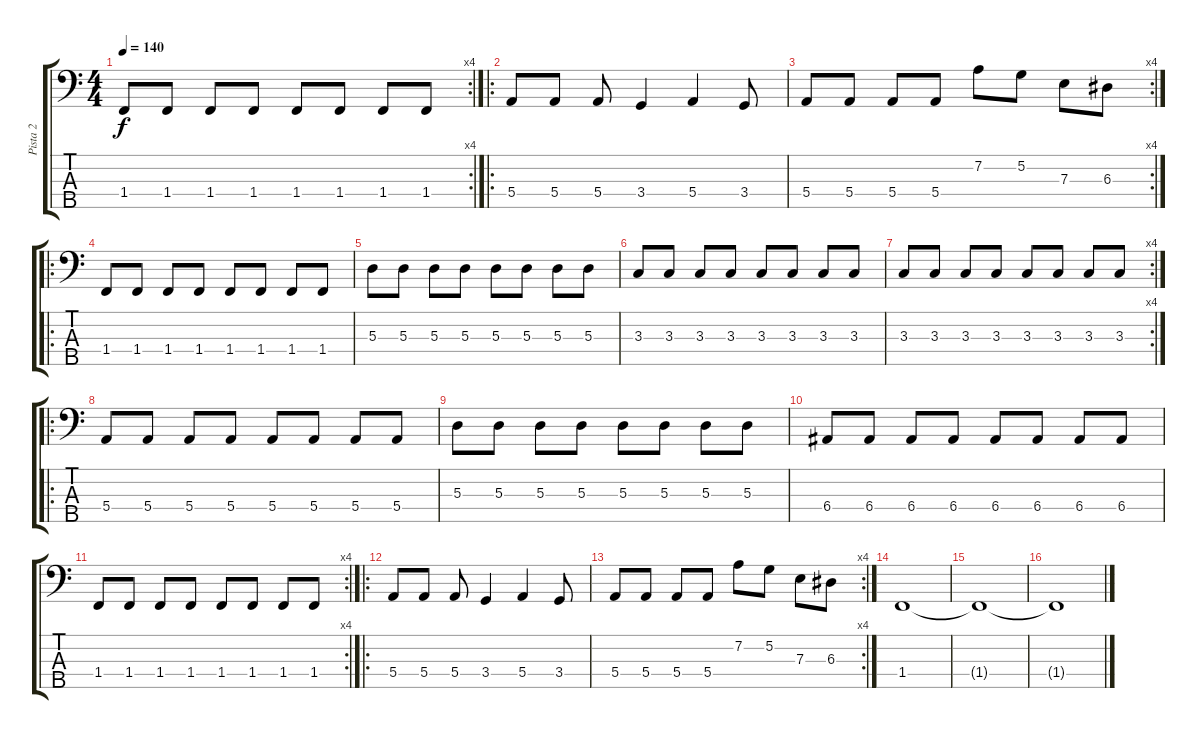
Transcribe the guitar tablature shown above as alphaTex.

\track ("Pista 2" "Pista 2") {instrument electricbassfinger}
\staff {score tabs}
\tuning (G2 D2 A1 E1 B0) {hide}
\rc 4
\ts (4 4)
\tempo 140
\clef f4
\ks c
1.4.8{dy f} 1.4.8 1.4.8 1.4.8 1.4.8 1.4.8 1.4.8 1.4.8 |
\ro
5.4.8 5.4.8 5.4.8 3.4.4 5.4.4 3.4.8 |
\rc 4
5.4.8 5.4.8 5.4.8 5.4.8 7.2.8 5.2.8 7.3.8 6.3.8 |
\ro
1.4.8 1.4.8 1.4.8 1.4.8 1.4.8 1.4.8 1.4.8 1.4.8 |
5.3.8 5.3.8 5.3.8 5.3.8 5.3.8 5.3.8 5.3.8 5.3.8 |
3.3.8 3.3.8 3.3.8 3.3.8 3.3.8 3.3.8 3.3.8 3.3.8 |
\rc 4
3.3.8 3.3.8 3.3.8 3.3.8 3.3.8 3.3.8 3.3.8 3.3.8 |
\ro
5.4.8 5.4.8 5.4.8 5.4.8 5.4.8 5.4.8 5.4.8 5.4.8 |
5.3.8 5.3.8 5.3.8 5.3.8 5.3.8 5.3.8 5.3.8 5.3.8 |
6.4.8 6.4.8 6.4.8 6.4.8 6.4.8 6.4.8 6.4.8 6.4.8 |
\rc 4
1.4.8 1.4.8 1.4.8 1.4.8 1.4.8 1.4.8 1.4.8 1.4.8 |
\ro
5.4.8 5.4.8 5.4.8 3.4.4 5.4.4 3.4.8 |
\rc 4
5.4.8 5.4.8 5.4.8 5.4.8 7.2.8 5.2.8 7.3.8 6.3.8 |
1.4.1 |
1.4{t}.1 |
1.4{t}.1
